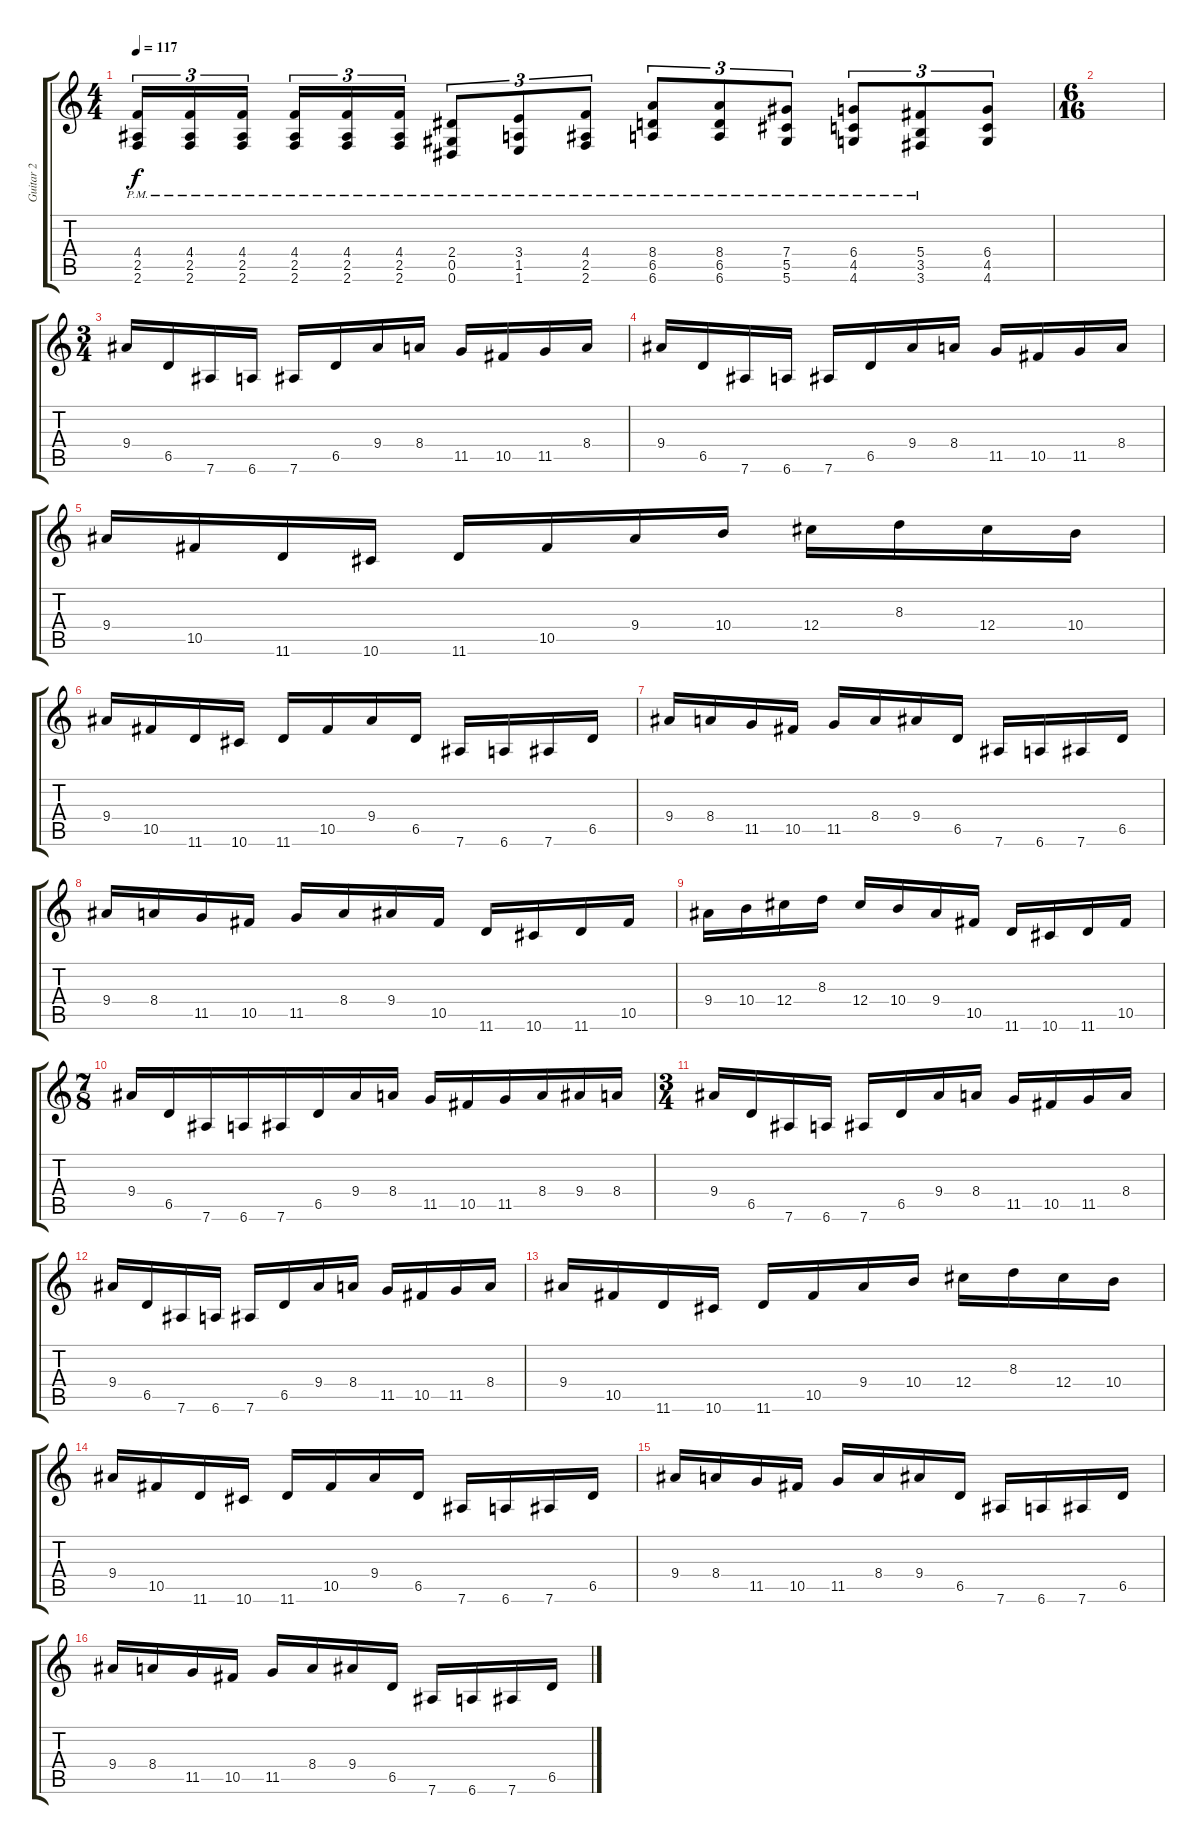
\track ("Guitar 2" "Guitar 2") {instrument distortionguitar}
\staff {score tabs}
\tuning (Eb4 Bb3 Gb3 Db3 Ab2 Eb2) {hide}
\ts (4 4)
\tempo 117
\clef g2
\ks c
(4.4{pm} 2.5{pm} 2.6{pm}).16{tu (3 2) dy f} (4.4{pm} 2.5{pm} 2.6{pm}).16{tu (3 2)} (4.4{pm} 2.5{pm} 2.6{pm}).16{tu (3 2)} (4.4{pm} 2.5{pm} 2.6{pm}).16{tu (3 2)} (4.4{pm} 2.5{pm} 2.6{pm}).16{tu (3 2)} (4.4{pm} 2.5{pm} 2.6{pm}).16{tu (3 2)} (2.4{pm} 0.5{pm} 0.6{pm}).8{tu (3 2)} (3.4{pm} 1.5{pm} 1.6{pm}).8{tu (3 2)} (4.4{pm} 2.5{pm} 2.6{pm}).8{tu (3 2)} (8.4{pm} 6.5{pm} 6.6{pm}).8{tu (3 2)} (8.4{pm} 6.5{pm} 6.6{pm}).8{tu (3 2)} (7.4{pm} 5.5{pm} 5.6{pm}).8{tu (3 2)} (6.4{pm} 4.5{pm} 4.6{pm}).8{tu (3 2)} (5.4{pm} 3.5{pm} 3.6{pm}).8{tu (3 2)} (6.4 4.5 4.6).8{tu (3 2)} |
\ts (6 16)
|
\ts (3 4)
9.4.16{volume 16} 6.5.16 7.6.16 6.6.16 7.6.16 6.5.16 9.4.16 8.4.16 11.5.16 10.5.16 11.5.16 8.4.16 |
9.4.16 6.5.16 7.6.16 6.6.16 7.6.16 6.5.16 9.4.16 8.4.16 11.5.16 10.5.16 11.5.16 8.4.16 |
9.4.16 10.5.16 11.6.16 10.6.16 11.6.16 10.5.16 9.4.16 10.4.16 12.4.16 8.3.16 12.4.16 10.4.16 |
9.4.16 10.5.16 11.6.16 10.6.16 11.6.16 10.5.16 9.4.16 6.5.16 7.6.16 6.6.16 7.6.16 6.5.16 |
9.4.16 8.4.16 11.5.16 10.5.16 11.5.16 8.4.16 9.4.16 6.5.16 7.6.16 6.6.16 7.6.16 6.5.16 |
9.4.16 8.4.16 11.5.16 10.5.16 11.5.16 8.4.16 9.4.16 10.5.16 11.6.16 10.6.16 11.6.16 10.5.16 |
9.4.16 10.4.16 12.4.16 8.3.16 12.4.16 10.4.16 9.4.16 10.5.16 11.6.16 10.6.16 11.6.16 10.5.16 |
\ts (7 8)
9.4.16 6.5.16 7.6.16 6.6.16 7.6.16 6.5.16 9.4.16 8.4.16 11.5.16 10.5.16 11.5.16 8.4.16 9.4.16 8.4.16 |
\ts (3 4)
9.4.16{volume 13} 6.5.16 7.6.16 6.6.16 7.6.16 6.5.16 9.4.16 8.4.16 11.5.16 10.5.16 11.5.16 8.4.16 |
9.4.16 6.5.16 7.6.16 6.6.16 7.6.16 6.5.16 9.4.16 8.4.16 11.5.16 10.5.16 11.5.16 8.4.16 |
9.4.16 10.5.16 11.6.16 10.6.16 11.6.16 10.5.16 9.4.16 10.4.16 12.4.16 8.3.16 12.4.16 10.4.16 |
9.4.16 10.5.16 11.6.16 10.6.16 11.6.16 10.5.16 9.4.16 6.5.16 7.6.16 6.6.16 7.6.16 6.5.16 |
9.4.16 8.4.16 11.5.16 10.5.16 11.5.16 8.4.16 9.4.16 6.5.16 7.6.16 6.6.16 7.6.16 6.5.16 |
9.4.16 8.4.16 11.5.16 10.5.16 11.5.16 8.4.16 9.4.16 6.5.16 7.6.16 6.6.16 7.6.16 6.5.16
